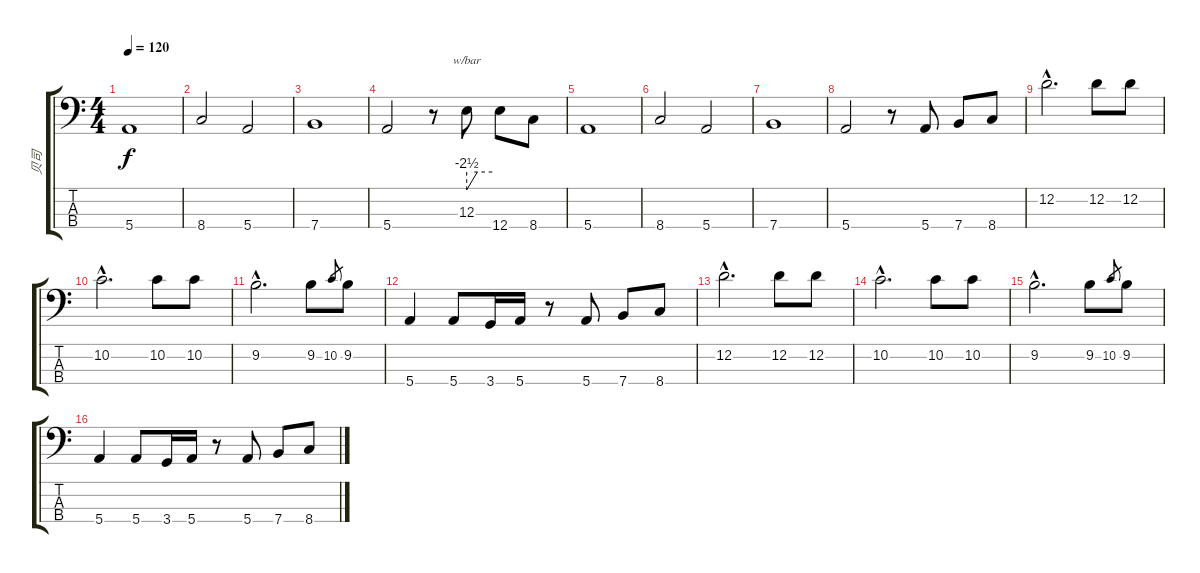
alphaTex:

\track ("贝司" "贝司") {instrument electricbasspick}
\staff {score tabs}
\tuning (G2 D2 A1 E1) {hide}
\ts (4 4)
\tempo 120
\clef f4
\ks c
5.4.1{dy f} |
8.4.2 5.4.2 |
7.4.1 |
5.4.2 r.8 12.3.8{tbe (custom default 0 -10 25 0 60 0)} 12.4.8 8.4.8 |
5.4.1 |
8.4.2 5.4.2 |
7.4.1 |
5.4.2 r.8 5.4.8 7.4.8 8.4.8 |
12.2{hac}.2{d} 12.2.8 12.2.8 |
10.2{hac}.2{d} 10.2.8 10.2.8 |
9.2{hac}.2{d} 9.2.8 10.2.8{gr} 9.2.8 |
5.4.4 5.4.8 3.4.16 5.4.16 r.8 5.4.8 7.4.8 8.4.8 |
12.2{hac}.2{d} 12.2.8 12.2.8 |
10.2{hac}.2{d} 10.2.8 10.2.8 |
9.2{hac}.2{d} 9.2.8 10.2.8{gr} 9.2.8 |
5.4.4 5.4.8 3.4.16 5.4.16 r.8 5.4.8 7.4.8 8.4.8
